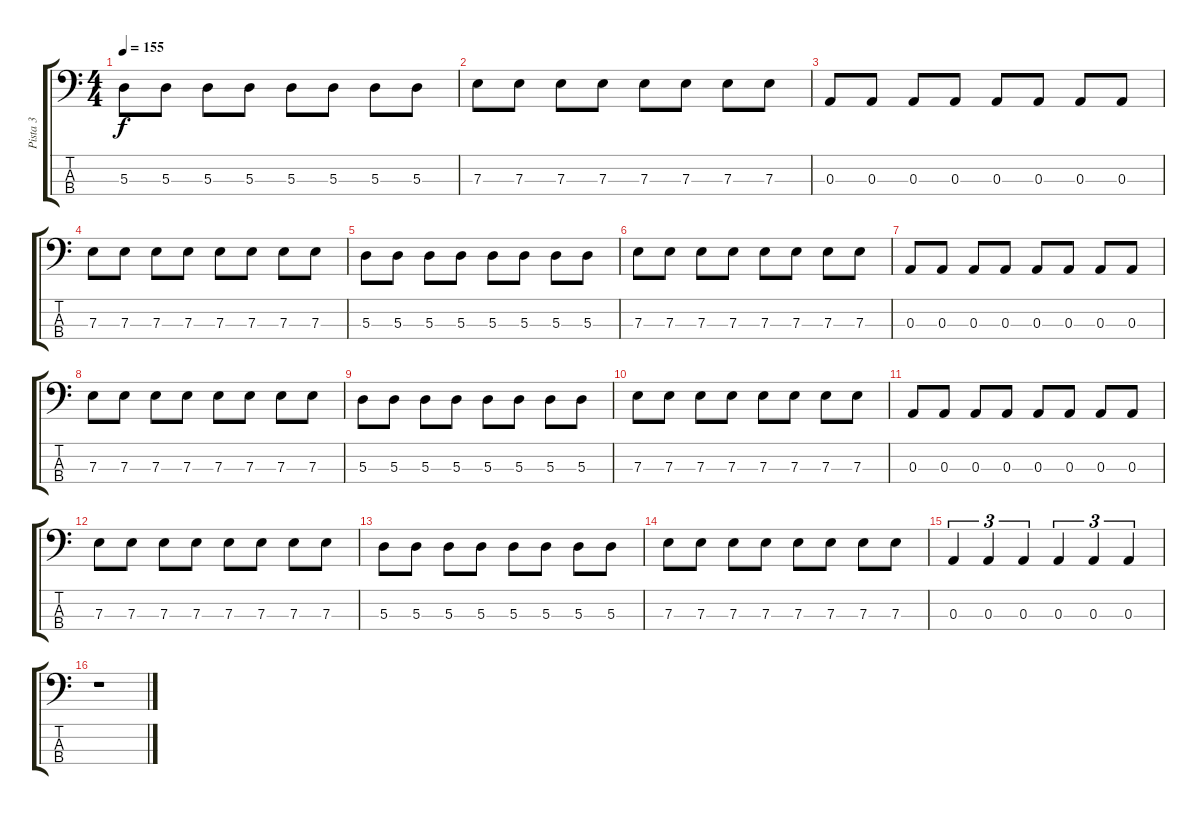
\track ("Pista 3" "Pista 3") {instrument electricbassfinger}
\staff {score tabs}
\tuning (G2 D2 A1 E1) {hide}
\ts (4 4)
\tempo 155
\clef f4
\ks c
5.3.8{dy f} 5.3.8 5.3.8 5.3.8 5.3.8 5.3.8 5.3.8 5.3.8 |
7.3.8 7.3.8 7.3.8 7.3.8 7.3.8 7.3.8 7.3.8 7.3.8 |
0.3.8 0.3.8 0.3.8 0.3.8 0.3.8 0.3.8 0.3.8 0.3.8 |
7.3.8 7.3.8 7.3.8 7.3.8 7.3.8 7.3.8 7.3.8 7.3.8 |
5.3.8 5.3.8 5.3.8 5.3.8 5.3.8 5.3.8 5.3.8 5.3.8 |
7.3.8 7.3.8 7.3.8 7.3.8 7.3.8 7.3.8 7.3.8 7.3.8 |
0.3.8 0.3.8 0.3.8 0.3.8 0.3.8 0.3.8 0.3.8 0.3.8 |
7.3.8 7.3.8 7.3.8 7.3.8 7.3.8 7.3.8 7.3.8 7.3.8 |
5.3.8 5.3.8 5.3.8 5.3.8 5.3.8 5.3.8 5.3.8 5.3.8 |
7.3.8 7.3.8 7.3.8 7.3.8 7.3.8 7.3.8 7.3.8 7.3.8 |
0.3.8 0.3.8 0.3.8 0.3.8 0.3.8 0.3.8 0.3.8 0.3.8 |
7.3.8 7.3.8 7.3.8 7.3.8 7.3.8 7.3.8 7.3.8 7.3.8 |
5.3.8 5.3.8 5.3.8 5.3.8 5.3.8 5.3.8 5.3.8 5.3.8 |
7.3.8 7.3.8 7.3.8 7.3.8 7.3.8 7.3.8 7.3.8 7.3.8 |
0.3.4{tu (3 2)} 0.3.4{tu (3 2)} 0.3.4{tu (3 2)} 0.3.4{tu (3 2)} 0.3.4{tu (3 2)} 0.3.4{tu (3 2)} |
r.1
